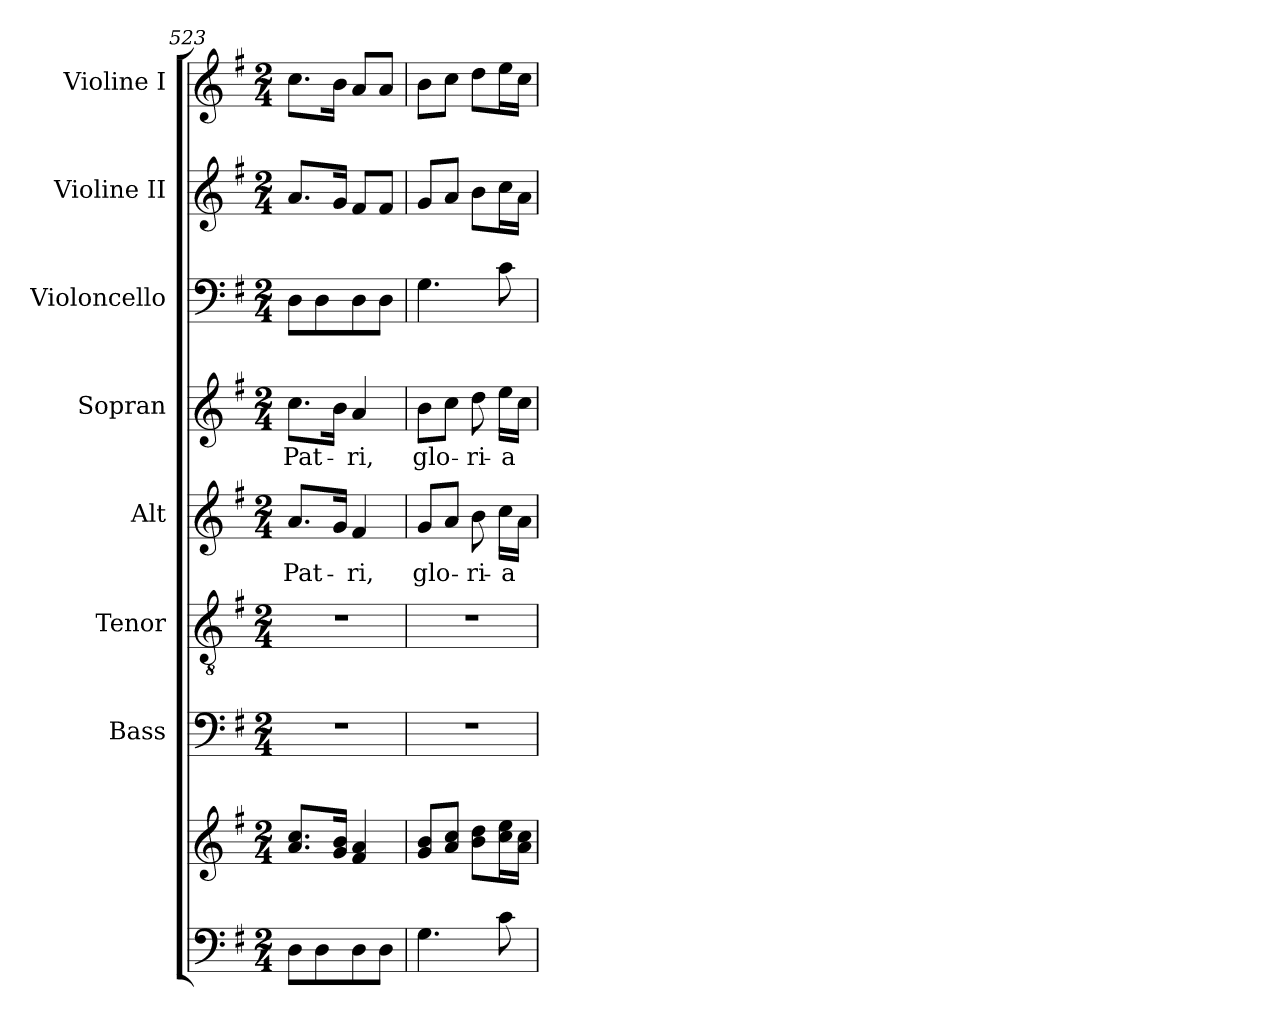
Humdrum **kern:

**kern	**kern	**kern	**kern	**kern	**text	**kern	**text	**kern	**kern	**kern
*part8	*part8	*part7	*part6	*part5	*part5	*part4	*part4	*part3	*part2	*part1
*staff9	*staff8	*staff7	*staff6	*staff5	*staff5	*staff4	*staff4	*staff3	*staff2	*staff1
*	*	*I"Bass	*I"Tenor	*I"Alt	*	*I"Sopran	*	*I"Violoncello	*I"Violine II	*I"Violine I
*	*	*I'B.	*I'T.	*I'A.	*	*I'S.	*	*I'Vc.	*I'Vl. II	*I'Vl. I
!!LO:PB:g=z
*clefF4	*clefG2	*clefF4	*clefGv2	*clefG2	*	*clefG2	*	*clefF4	*clefG2	*clefG2
*	*	*	*	*	*	*	*	*ITrd7c12	*	*
*k[f#]	*k[f#]	*k[f#]	*k[f#]	*k[f#]	*	*k[f#]	*	*k[f#]	*k[f#]	*k[f#]
*G:	*G:	*G:	*G:	*G:	*	*G:	*	*G:	*G:	*G:
*M2/4	*M2/4	*M2/4	*M2/4	*M2/4	*	*M2/4	*	*M2/4	*M2/4	*M2/4
=523	=523	=523	=523	=523	=523	=523	=523	=523	=523	=523
!	!	!	!	!	!LO:LY:b	!	!LO:LY:b	!	!	!
8D\L	8.a/ 8.cc/L	2r	2r	8.a/L	Pat-	8.cc\L	Pat-	8DD\L	8.a/L	8.cc\L
8D\	.	.	.	.	.	.	.	8DD\	.	.
.	16g/ 16b/Jk	.	.	16g/Jk	.	16b\Jk	.	.	16g/Jk	16b\Jk
!	!	!	!	!	!LO:LY:b	!	!LO:LY:b	!	!	!
8D\	4f#/ 4a/	.	.	4f#/	-ri,	4a/	-ri,	8DD\	8f#/L	8a/L
8D\J	.	.	.	.	.	.	.	8DD\J	8f#/J	8a/J
=524	=524	=524	=524	=524	=524	=524	=524	=524	=524	=524
!	!	!	!	!	!LO:LY:b	!	!LO:LY:b	!	!	!
4.G\	8g/ 8b/L	2r	2r	8g/L	glo-	8b\L	glo-	4.GG\	8g/L	8b\L
.	8a/ 8cc/J	.	.	8a/J	.	8cc\J	.	.	8a/J	8cc\J
!	!	!	!	!	!LO:LY:b	!	!LO:LY:b	!	!	!
.	8b\ 8dd\L	.	.	8b\	-ri-	8dd\	-ri-	.	8b\L	8dd\L
!	!	!	!	!	!LO:LY:b	!	!LO:LY:b	!	!	!
8c\	16cc\ 16ee\L	.	.	16cc\LL	-a	16ee\LL	-a	8C\	16cc\L	16ee\L
.	16a\ 16cc\JJ	.	.	16a\JJ	.	16cc\JJ	.	.	16a\JJ	16cc\JJ
=	=	=	=	=	=	=	=	=	=	=
*-	*-	*-	*-	*-	*-	*-	*-	*-	*-	*-
